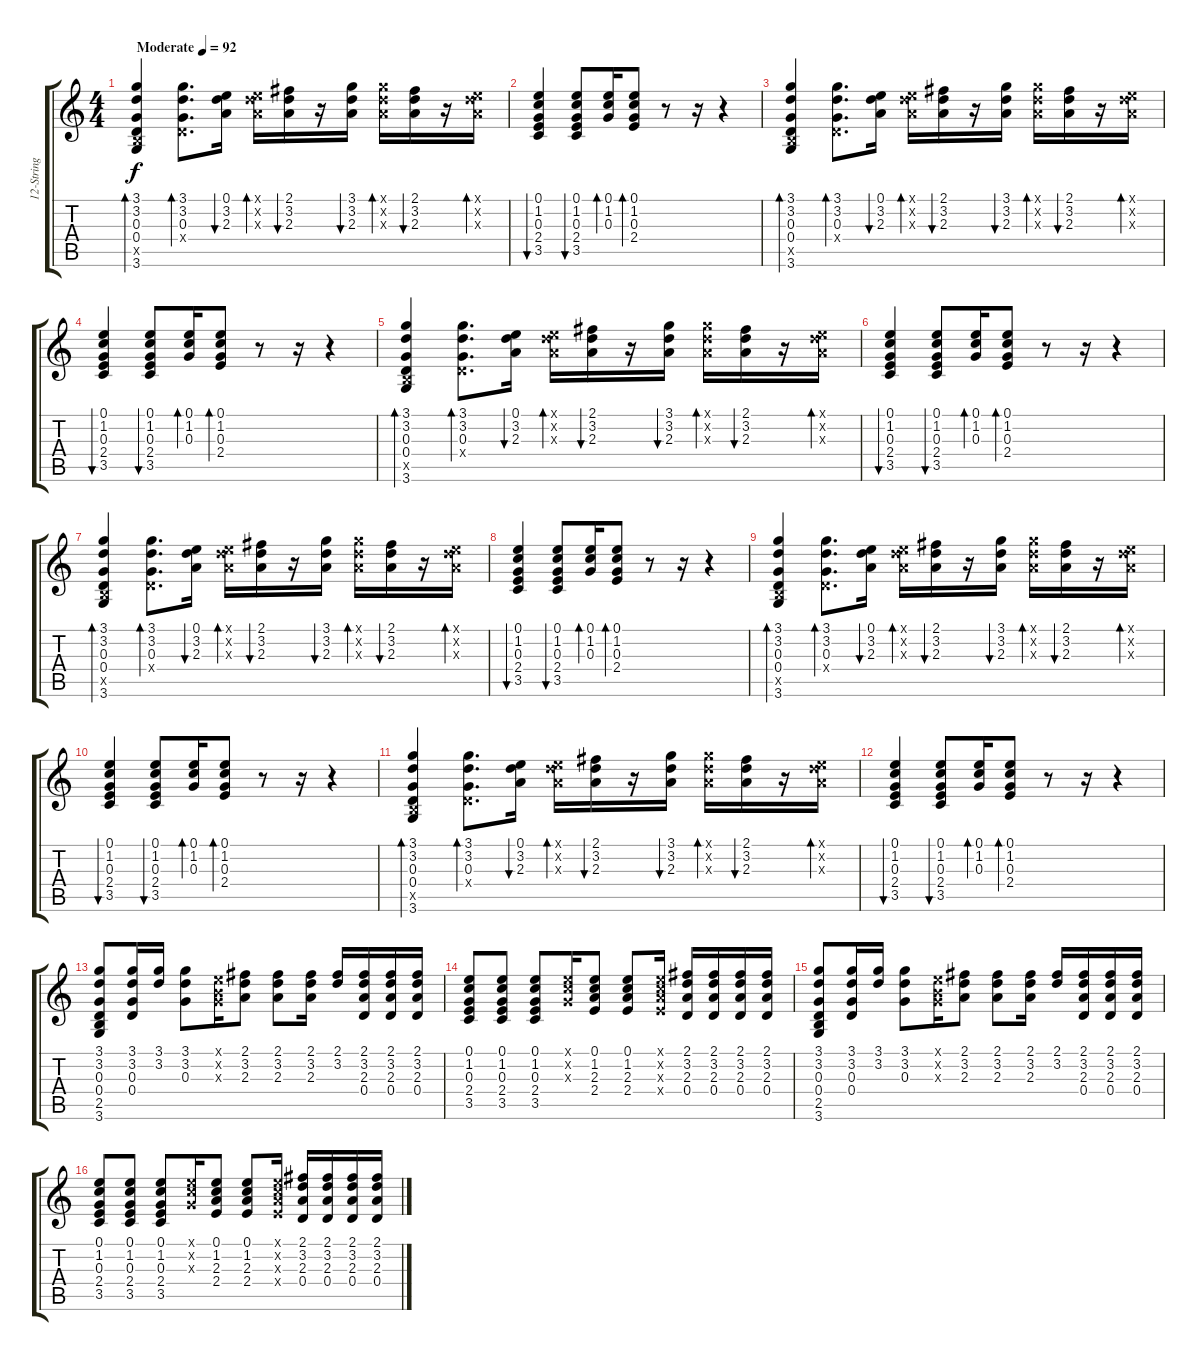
\track ("12-String Guitar" "12-String ") {instrument acousticguitarsteel}
\staff {score tabs}
\tuning (E4 B3 G3 D3 A2 E2) {hide}
\ts (4 4)
\tempo (92 "Moderate")
\clef g2
\ks c
(3.1 3.2 0.3 0.4 2.5{x} 3.6).4{bd 120 dy f instrument acousticguitarsteel} (3.1 3.2 0.3 0.4{x}).8{d bd 60} (0.1 3.2 2.3).16{bu 30} (0.1{x} 3.2{x} 2.3{x}).16{bd 60} (2.1 3.2 2.3).16{bu 30} r.16 (3.1 3.2 2.3).16{bu 30} (3.1{x} 3.2{x} 2.3{x}).16{bd 60} (2.1 3.2 2.3).16{bu 30} r.16 (0.1{x} 3.2{x} 2.3{x}).16{bd 60} |
(0.1 1.2 0.3 2.4 3.5).4{bu 60} (0.1 1.2 0.3 2.4 3.5).8{bu 60} (0.1 1.2 0.3).16{bd 120} (0.1 1.2 0.3 2.4).8{bd 60} r.8 r.16 r.4 |
(3.1 3.2 0.3 0.4 2.5{x} 3.6).4{bd 60} (3.1 3.2 0.3 0.4{x}).8{d bd 60} (0.1 3.2 2.3).16{bu 30} (0.1{x} 3.2{x} 2.3{x}).16{bd 60} (2.1 3.2 2.3).16{bu 30} r.16 (3.1 3.2 2.3).16{bu 30} (3.1{x} 3.2{x} 2.3{x}).16{bd 60} (2.1 3.2 2.3).16{bu 30} r.16 (0.1{x} 3.2{x} 2.3{x}).16{bd 60} |
(0.1 1.2 0.3 2.4 3.5).4{bu 60} (0.1 1.2 0.3 2.4 3.5).8{bu 60} (0.1 1.2 0.3).16{bd 120} (0.1 1.2 0.3 2.4).8{bd 60} r.8 r.16 r.4 |
(3.1 3.2 0.3 0.4 2.5{x} 3.6).4{bd 30} (3.1 3.2 0.3 0.4{x}).8{d bd 60} (0.1 3.2 2.3).16{bu 30} (0.1{x} 3.2{x} 2.3{x}).16{bd 60} (2.1 3.2 2.3).16{bu 30} r.16 (3.1 3.2 2.3).16{bu 30} (3.1{x} 3.2{x} 2.3{x}).16{bd 60} (2.1 3.2 2.3).16{bu 30} r.16 (0.1{x} 3.2{x} 2.3{x}).16{bd 60} |
(0.1 1.2 0.3 2.4 3.5).4{bu 60} (0.1 1.2 0.3 2.4 3.5).8{bu 60} (0.1 1.2 0.3).16{bd 120} (0.1 1.2 0.3 2.4).8{bd 60} r.8 r.16 r.4 |
(3.1 3.2 0.3 0.4 2.5{x} 3.6).4{bd 30} (3.1 3.2 0.3 0.4{x}).8{d bd 60} (0.1 3.2 2.3).16{bu 30} (0.1{x} 3.2{x} 2.3{x}).16{bd 60} (2.1 3.2 2.3).16{bu 30} r.16 (3.1 3.2 2.3).16{bu 30} (3.1{x} 3.2{x} 2.3{x}).16{bd 60} (2.1 3.2 2.3).16{bu 30} r.16 (0.1{x} 3.2{x} 2.3{x}).16{bd 60} |
(0.1 1.2 0.3 2.4 3.5).4{bu 60} (0.1 1.2 0.3 2.4 3.5).8{bu 60} (0.1 1.2 0.3).16{bd 120} (0.1 1.2 0.3 2.4).8{bd 60} r.8 r.16 r.4 |
(3.1 3.2 0.3 0.4 2.5{x} 3.6).4{bd 30} (3.1 3.2 0.3 0.4{x}).8{d bd 60} (0.1 3.2 2.3).16{bu 30} (0.1{x} 3.2{x} 2.3{x}).16{bd 60} (2.1 3.2 2.3).16{bu 30} r.16 (3.1 3.2 2.3).16{bu 30} (3.1{x} 3.2{x} 2.3{x}).16{bd 60} (2.1 3.2 2.3).16{bu 30} r.16 (0.1{x} 3.2{x} 2.3{x}).16{bd 60} |
(0.1 1.2 0.3 2.4 3.5).4{bu 60} (0.1 1.2 0.3 2.4 3.5).8{bu 60} (0.1 1.2 0.3).16{bd 120} (0.1 1.2 0.3 2.4).8{bd 60} r.8 r.16 r.4 |
(3.1 3.2 0.3 0.4 2.5{x} 3.6).4{bd 30} (3.1 3.2 0.3 0.4{x}).8{d bd 60} (0.1 3.2 2.3).16{bu 30} (0.1{x} 3.2{x} 2.3{x}).16{bd 60} (2.1 3.2 2.3).16{bu 30} r.16 (3.1 3.2 2.3).16{bu 30} (3.1{x} 3.2{x} 2.3{x}).16{bd 60} (2.1 3.2 2.3).16{bu 30} r.16 (0.1{x} 3.2{x} 2.3{x}).16{bd 60} |
(0.1 1.2 0.3 2.4 3.5).4{bu 60} (0.1 1.2 0.3 2.4 3.5).8{bu 60} (0.1 1.2 0.3).16{bd 120} (0.1 1.2 0.3 2.4).8{bd 60} r.8 r.16 r.4 |
(3.1 3.2 0.3 0.4 2.5 3.6).8 (3.1 3.2 0.3 0.4).16 (3.1 3.2).16 (3.1 3.2 0.3).8 (0.1{x} 0.2{x} 0.3{x}).16 (2.1 3.2 2.3).8 (2.1 3.2 2.3).8 (2.1 3.2 2.3).16 (2.1 3.2).16 (2.1 3.2 2.3 0.4).16 (2.1 3.2 2.3 0.4).16 (2.1 3.2 2.3 0.4).16 |
(0.1 1.2 0.3 2.4 3.5).8 (0.1 1.2 0.3 2.4 3.5).8 (0.1 1.2 0.3 2.4 3.5).8 (0.1{x} 1.2{x} 0.3{x}).16 (0.1 1.2 2.3 2.4).8 (0.1 1.2 2.3 2.4).8 (0.1{x} 1.2{x} 2.3{x} 2.4{x}).16 (2.1 3.2 2.3 0.4).16 (2.1 3.2 2.3 0.4).16 (2.1 3.2 2.3 0.4).16 (2.1 3.2 2.3 0.4).16 |
(3.1 3.2 0.3 0.4 2.5 3.6).8 (3.1 3.2 0.3 0.4).16 (3.1 3.2).16 (3.1 3.2 0.3).8 (0.1{x} 0.2{x} 0.3{x}).16 (2.1 3.2 2.3).8 (2.1 3.2 2.3).8 (2.1 3.2 2.3).16 (2.1 3.2).16 (2.1 3.2 2.3 0.4).16 (2.1 3.2 2.3 0.4).16 (2.1 3.2 2.3 0.4).16 |
(0.1 1.2 0.3 2.4 3.5).8 (0.1 1.2 0.3 2.4 3.5).8 (0.1 1.2 0.3 2.4 3.5).8 (0.1{x} 1.2{x} 0.3{x}).16 (0.1 1.2 2.3 2.4).8 (0.1 1.2 2.3 2.4).8 (0.1{x} 1.2{x} 2.3{x} 2.4{x}).16 (2.1 3.2 2.3 0.4).16 (2.1 3.2 2.3 0.4).16 (2.1 3.2 2.3 0.4).16 (2.1 3.2 2.3 0.4).16
